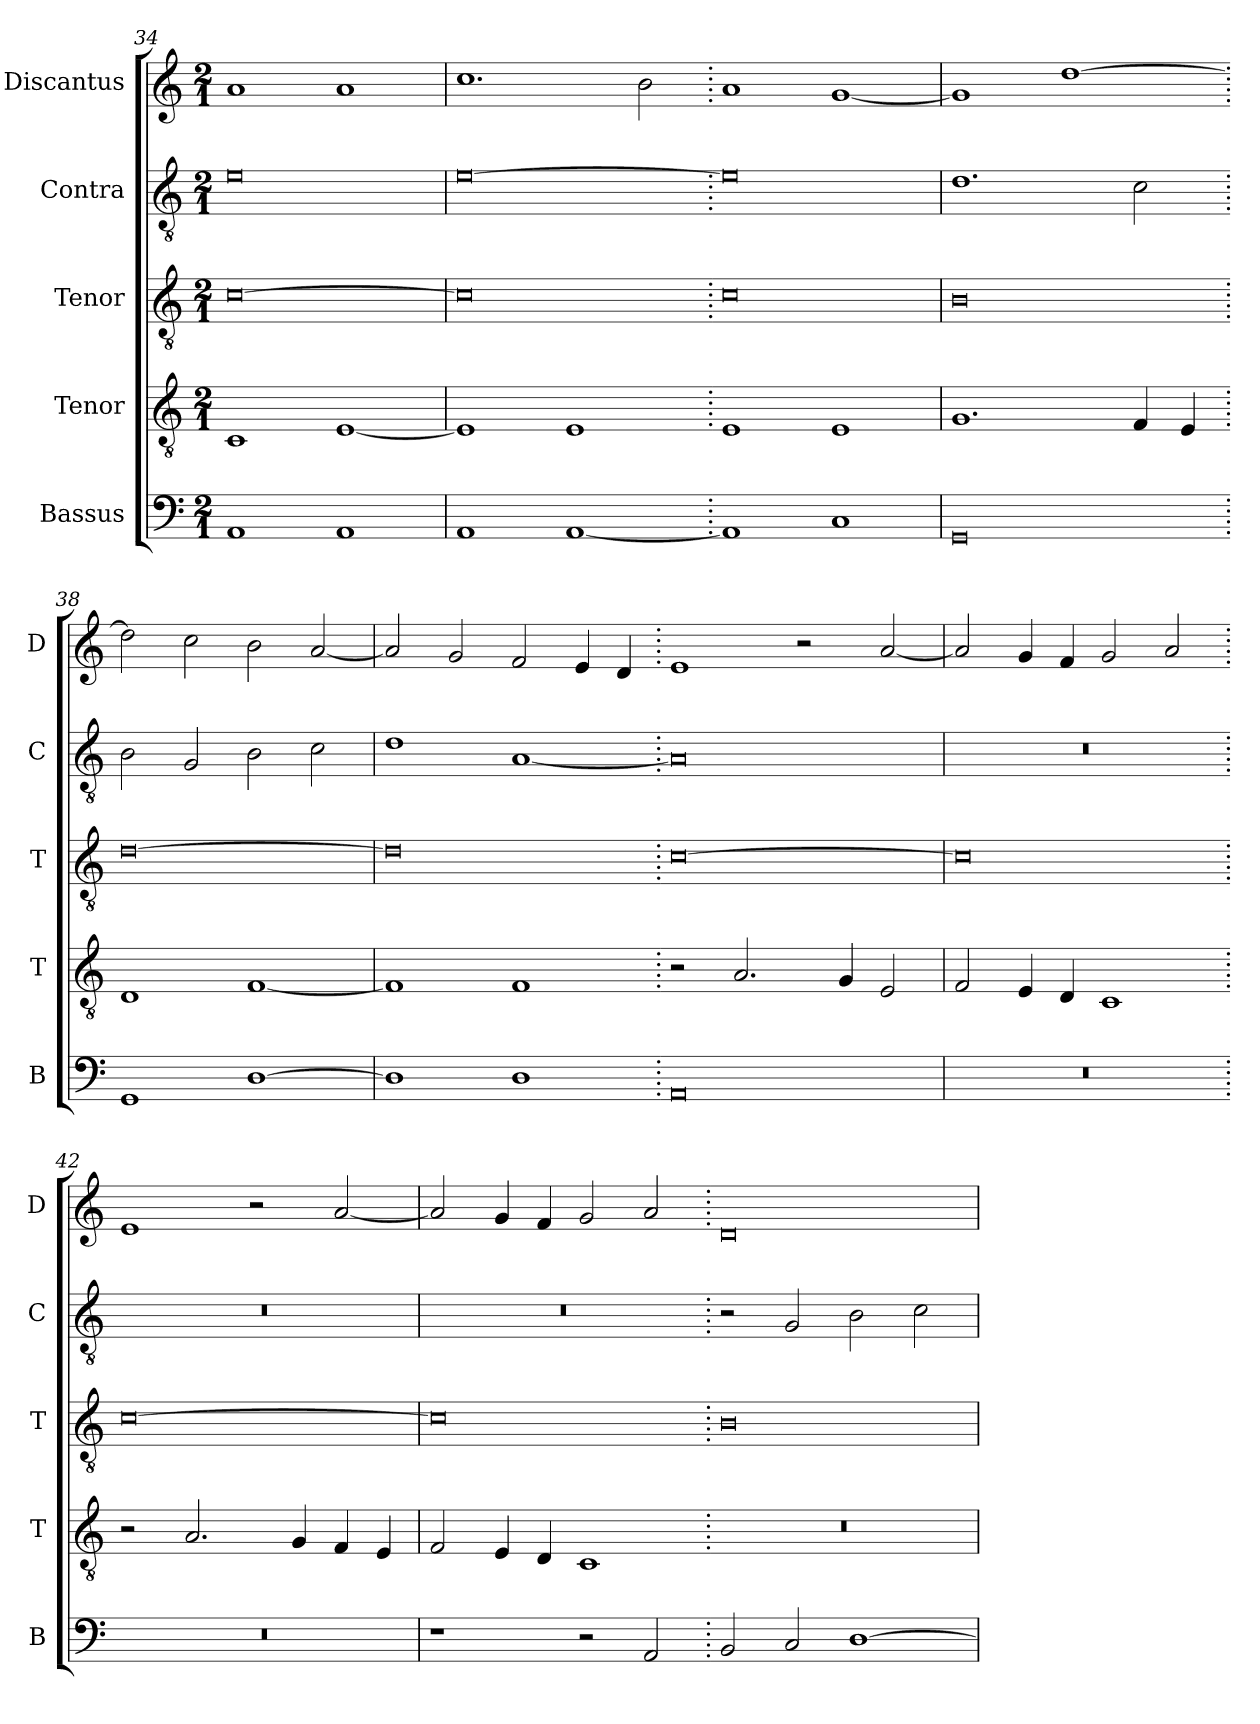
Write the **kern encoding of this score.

**kern	**kern	**kern	**kern	**kern
*part5	*part4	*part3	*part2	*part1
*staff5	*staff4	*staff3	*staff2	*staff1
*I"Bassus	*I"Tenor	*I"Tenor	*I"Contra	*I"Discantus
*I'B	*I'T	*I'T	*I'C	*I'D
*clefF4	*clefGv2	*clefGv2	*clefGv2	*clefG2
*k[]	*k[]	*k[]	*k[]	*k[]
*M2/1	*M2/1	*M2/1	*M2/1	*M2/1
=34	=34	=34	=34	=34
1AA	1C	[0c	0e	1a
1AA	[1E	.	.	1a
=35	=35	=35	=35	=35
1AA	1E]	0c]	[0e	1.cc
[1AA	1E	.	.	.
.	.	.	.	2b\
=36.	=36.	=36.	=36.	=36.
1AA]	1E	0c	0e]	1a
1C	1E	.	.	[1g
=37	=37	=37	=37	=37
0GG	1.G	0B	1.d	1g]
.	.	.	.	[1dd
.	4F/	.	2c\	.
.	4E/	.	.	.
=38.	=38.	=38.	=38.	=38.
1GG	1D	[0d	2B\	2dd\]
.	.	.	2G/	2cc\
[1D	[1F	.	2B\	2b\
.	.	.	2c\	[2a/
=39	=39	=39	=39	=39
1D]	1F]	0d]	1d	2a/]
.	.	.	.	2g/
1D	1F	.	[1A	2f/
.	.	.	.	4e/
.	.	.	.	4d/
=40.	=40.	=40.	=40.	=40.
0AA	2r	[0c	0A]	1e
.	2.A/	.	.	.
.	.	.	.	2r
.	4G/	.	.	.
.	2E/	.	.	[2a/
=41	=41	=41	=41	=41
0r	2F/	0c]	0r	2a/]
.	4E/	.	.	4g/
.	4D/	.	.	4f/
.	1C	.	.	2g/
.	.	.	.	2a/
=42.	=42.	=42.	=42.	=42.
0r	2r	[0c	0r	1e
.	2.A/	.	.	.
.	.	.	.	2r
.	4G/	.	.	.
.	4F/	.	.	[2a/
.	4E/	.	.	.
=43	=43	=43	=43	=43
1r	2F/	0c]	0r	2a/]
.	4E/	.	.	4g/
.	4D/	.	.	4f/
2r	1C	.	.	2g/
2AA/	.	.	.	2a/
=44.	=44.	=44.	=44.	=44.
2BB/	0r	0B	2r	0d
2C/	.	.	2G/	.
[1D	.	.	2B\	.
.	.	.	2c\	.
=	=	=	=	=
*-	*-	*-	*-	*-
